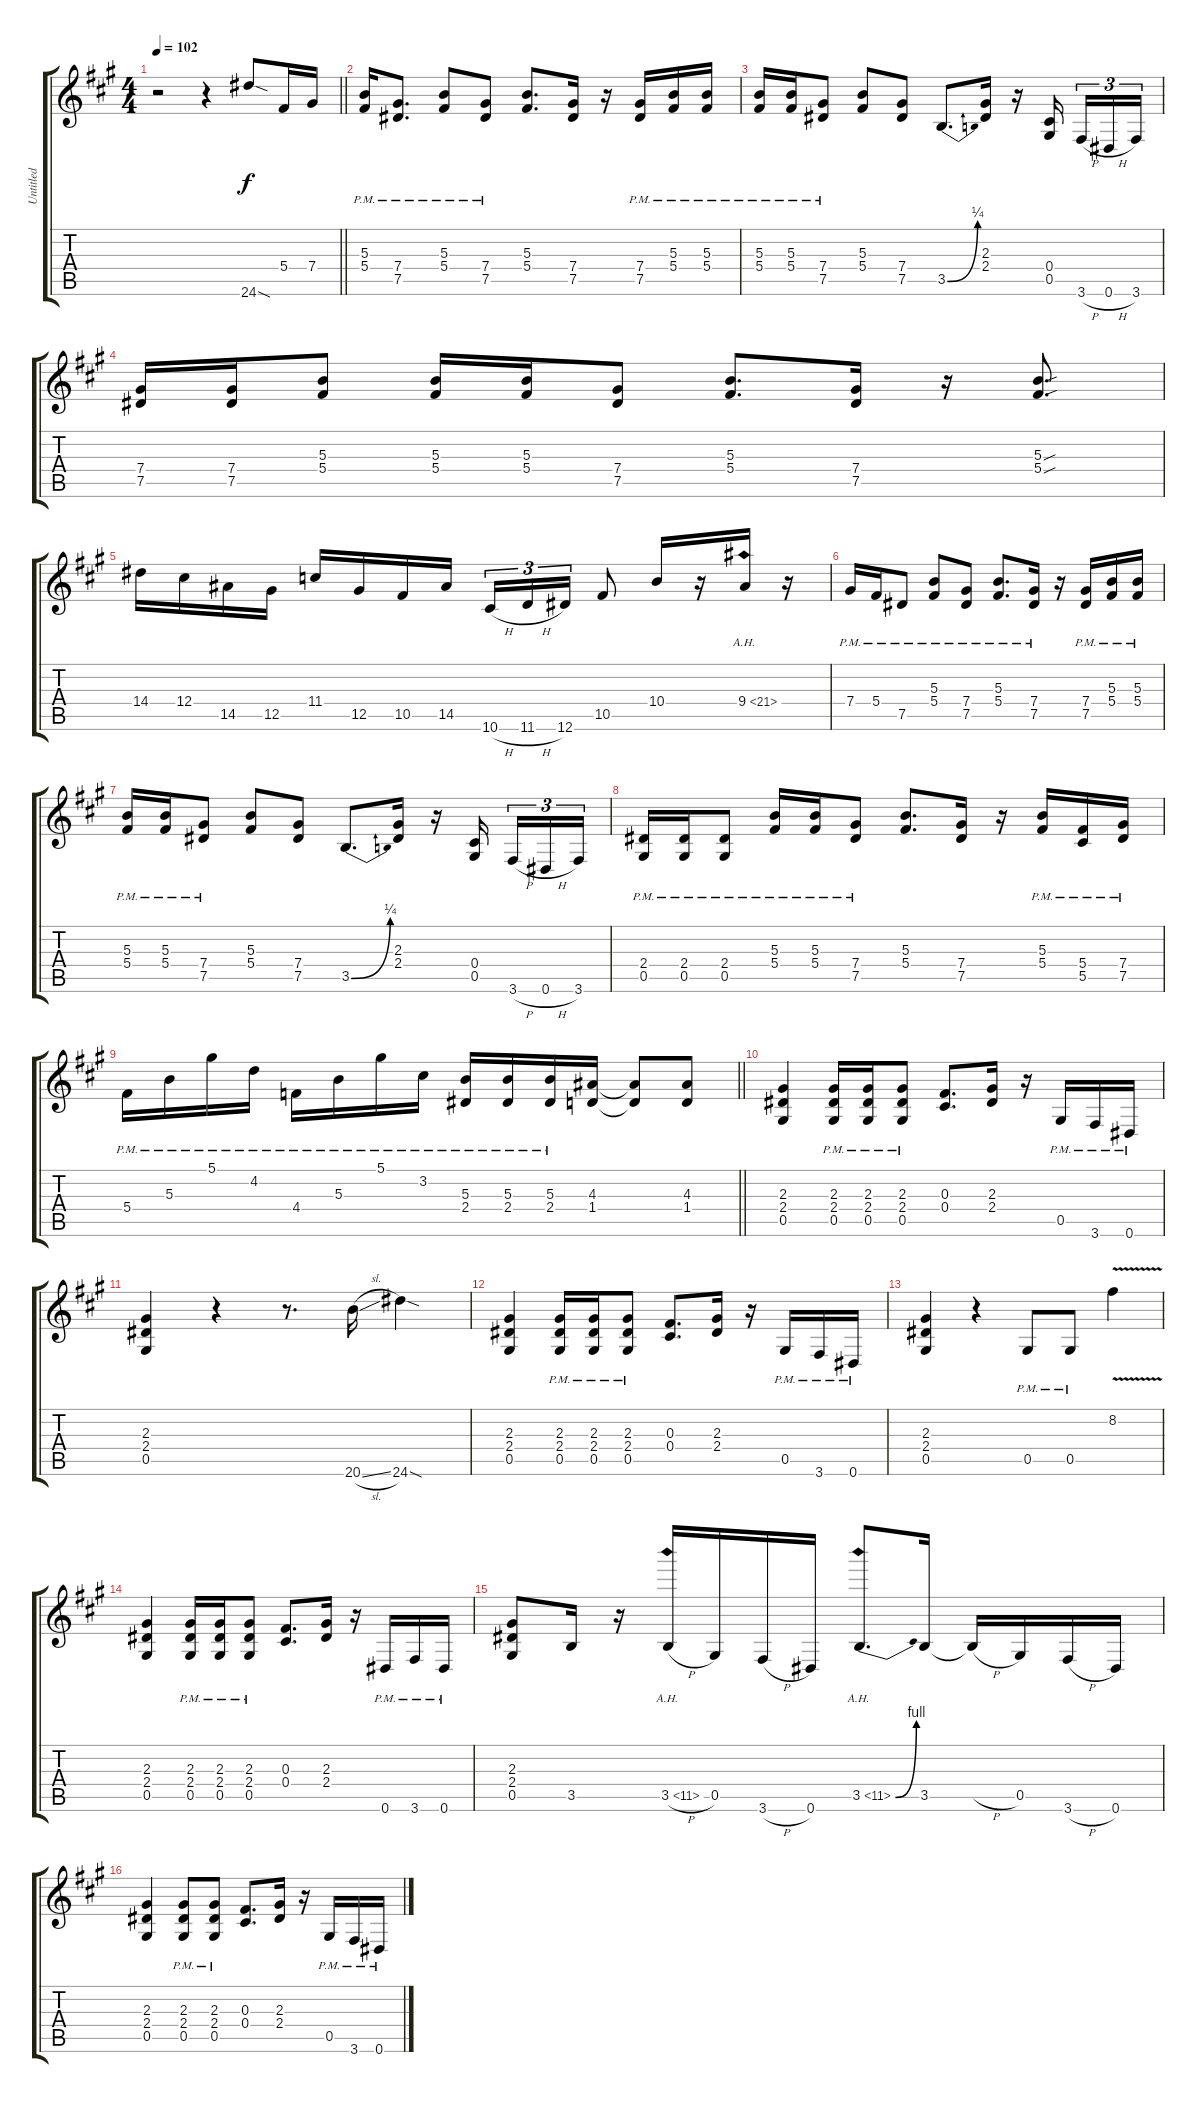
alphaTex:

\track ("Untitled" "Untitled") {instrument distortionguitar}
\staff {score tabs}
\tuning (Eb4 Bb3 Gb3 Db3 Ab2 Eb2) {hide}
\ts (4 4)
\tempo 102
\clef g2
\barLineRight lightlight
\ks a
r.2{dy f instrument distortionguitar} r.4 24.6{sod}.8 5.4.16 7.4.16 |
(5.3{pm} 5.4{pm}).16 (7.4{pm} 7.5{pm}).8{d} (5.3{pm} 5.4{pm}).8 (7.4{pm} 7.5{pm}).8 (5.3 5.4).8{d} (7.4 7.5).16 r.16 (7.4{pm} 7.5{pm}).16 (5.3{pm} 5.4{pm}).16 (5.3{pm} 5.4{pm}).16 |
(5.3{pm} 5.4{pm}).16 (5.3{pm} 5.4{pm}).16 (7.4{pm} 7.5{pm}).8 (5.3 5.4).8 (7.4 7.5).8 3.5{be (bend 0 0 60 1)}.8{d} (2.3 2.4).16 r.16 (0.4 0.5).16{beam splitsecondary} 3.6{h}.16{tu (3 2)} 0.6{h}.16{tu (3 2)} 3.6.16{tu (3 2)} |
(7.4 7.5).16 (7.4 7.5).16 (5.3 5.4).8 (5.3 5.4).16 (5.3 5.4).16 (7.4 7.5).8 (5.3 5.4).8{d} (7.4 7.5).16 r.16 (5.3{sou} 5.4{sou}).8{d} |
14.4.16 12.4.16 14.5.16 12.5.16 11.4.16 12.5.16 10.5.16 14.5.16 10.6{h}.16{tu (3 2)} 11.6{h}.16{tu (3 2)} 12.6.16{tu (3 2)} 10.5.8 10.4.16 r.16 9.4{ah 12}.16 r.16 |
7.4{pm}.16 5.4{pm}.16 7.5{pm}.8 (5.3{pm} 5.4{pm}).8 (7.4{pm} 7.5{pm}).8 (5.3{pm} 5.4{pm}).8{d} (7.4{pm} 7.5{pm}).16 r.16 (7.4{pm} 7.5{pm}).16 (5.3{pm} 5.4{pm}).16 (5.3{pm} 5.4{pm}).16 |
(5.3{pm} 5.4{pm}).16 (5.3{pm} 5.4{pm}).16 (7.4{pm} 7.5{pm}).8 (5.3 5.4).8 (7.4 7.5).8 3.5{be (bend 0 0 60 1)}.8{d} (2.3 2.4).16 r.16 (0.4 0.5).16{beam splitsecondary} 3.6{h}.16{tu (3 2)} 0.6{h}.16{tu (3 2)} 3.6.16{tu (3 2)} |
(2.4{pm} 0.5{pm}).16 (2.4{pm} 0.5{pm}).16 (2.4{pm} 0.5{pm}).8 (5.3{pm} 5.4{pm}).16 (5.3{pm} 5.4{pm}).16 (7.4{pm} 7.5{pm}).8 (5.3 5.4).8{d} (7.4 7.5).16 r.16 (5.3{pm} 5.4{pm}).16 (5.4{pm} 5.5{pm}).16 (7.4{pm} 7.5{pm}).16 |
\barLineRight lightlight
5.4{pm}.16 5.3{pm}.16 5.1{pm}.16 4.2{pm}.16 4.4{pm}.16 5.3{pm}.16 5.1{pm}.16 3.2{pm}.16 (5.3{pm} 2.4{pm}).16 (5.3{pm} 2.4{pm}).16 (5.3{pm} 2.4{pm}).16 (4.3 1.4).16 (4.3{t} 1.4{t}).8 (4.3 1.4).8 |
\section ("" " ")
(2.3 2.4 0.5).4 (2.3{pm} 2.4{pm} 0.5{pm}).16 (2.3{pm} 2.4{pm} 0.5{pm}).16 (2.3{pm} 2.4{pm} 0.5{pm}).8 (0.3 0.4).8{d} (2.3 2.4).16 r.16 0.5{pm}.16 3.6{pm}.16 0.6{pm}.16 |
(2.3 2.4 0.5).4 r.4 r.8{d} 20.6{sl}.16 24.6{sod}.4 |
(2.3 2.4 0.5).4 (2.3{pm} 2.4{pm} 0.5{pm}).16 (2.3{pm} 2.4{pm} 0.5{pm}).16 (2.3{pm} 2.4{pm} 0.5{pm}).8 (0.3 0.4).8{d} (2.3 2.4).16 r.16 0.5{pm}.16 3.6{pm}.16 0.6{pm}.16 |
(2.3 2.4 0.5).4 r.4 0.5{pm}.8 0.5{pm}.8 8.2{v}.4 |
(2.3 2.4 0.5).4 (2.3{pm} 2.4{pm} 0.5{pm}).16 (2.3{pm} 2.4{pm} 0.5{pm}).16 (2.3{pm} 2.4{pm} 0.5{pm}).8 (0.3 0.4).8{d} (2.3 2.4).16 r.16 0.6{pm}.16 3.6{pm}.16 0.6{pm}.16 |
(2.3 2.4 0.5).8 3.5.16 r.16 3.5{ah 8 h}.16 0.5.16 3.6{h}.16 0.6.16 3.5{be (bend 0 0 60 4) ah 8}.8{d} 3.5.16 3.5{h t}.16 0.5.16 3.6{h}.16 0.6.16 |
(2.3 2.4 0.5).4 (2.3{pm} 2.4{pm} 0.5{pm}).8 (2.3{pm} 2.4{pm} 0.5{pm}).8 (0.3 0.4).8{d} (2.3 2.4).16 r.16 0.5{pm}.16 3.6{pm}.16 0.6{pm}.16
